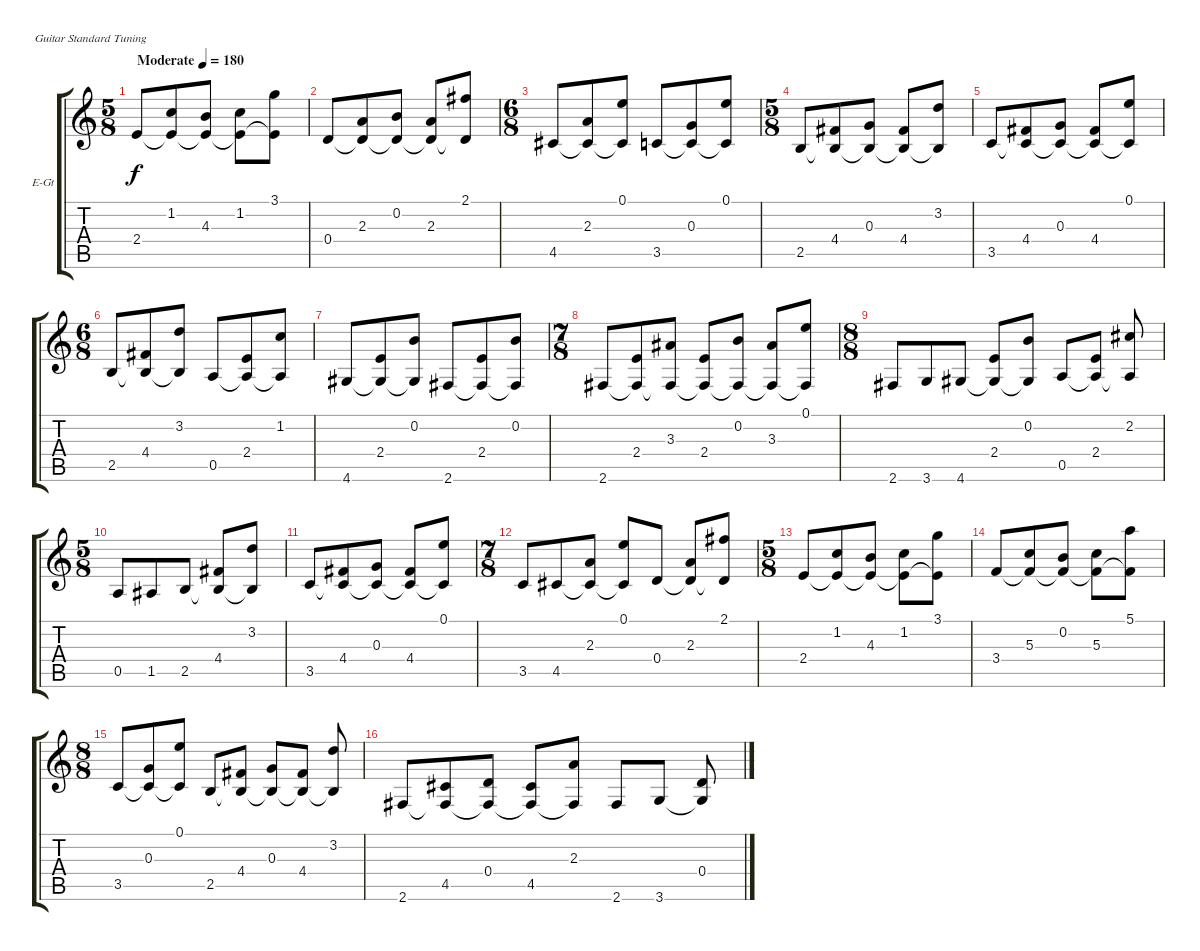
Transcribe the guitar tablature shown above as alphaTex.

\bracketExtendMode groupsimilarinstruments
\firstSystemTrackNameOrientation horizontal
\otherSystemsTrackNameOrientation horizontal
\track ("Paco" "E-Gt") {instrument electricguitarclean}
\staff {score tabs}
\tuning (E4 B3 G3 D3 A2 E2)
\ts (5 8)
\beaming (8 3 2)
\tempo (180 "Moderate")
\clef g2
\scale
0.39527
\ks c
2.4.8{dy f instrument electricguitarclean} (1.2 2.4{t}).8 (4.3 2.4{t}).8 (1.2 2.4{t}).8 (3.1 2.4{t}).8 |
\scale
0.209459 0.4.8 (2.3 0.4{t}).8 (0.2 0.4{t}).8 (2.3 0.4{t}).8 (2.1 0.4{t}).8 |
\ts (6 8)
\beaming (8 3 3)
\scale
0.39527 4.5.8 (2.3 4.5{t}).8 (0.1 4.5{t}).8 3.5.8 (0.3 3.5{t}).8 (0.1 3.5{t}).8 |
\ts (5 8)
\beaming (8 3 2)
\scale
0.39527 2.5.8 (4.4 2.5{t}).8 (0.3 2.5{t}).8 (4.4 2.5{t}).8 (3.2 2.5{t}).8 |
\scale
0.209459 3.5.8 (4.4 3.5{t}).8 (0.3 3.5{t}).8 (4.4 3.5{t}).8 (0.1 3.5{t}).8 |
\ts (6 8)
\beaming (8 3 3)
\scale
0.39527 2.5.8 (4.4 2.5{t}).8 (3.2 2.5{t}).8 0.5.8 (2.4 0.5{t}).8 (1.2 0.5{t}).8 |
\scale
0.209459 4.6.8 (2.4 4.6{t}).8 (0.2 4.6{t}).8 2.6.8 (2.4 2.6{t}).8 (0.2 2.6{t}).8 |
\ts (7 8)
\beaming (8 3 2 2)
\scale
0.39527 2.6.8 (2.4 2.6{t}).8 (3.3 2.6{t}).8 (2.4 2.6{t}).8 (0.2 2.6{t}).8 (3.3 2.6{t}).8 (0.1 2.6{t}).8 |
\ts (8 8)
\scale
0.39527 2.6.8 3.6.8 4.6.8 (2.4 4.6{t}).8 (0.2 4.6{t}).8 0.5.8 (2.4 0.5{t}).8 (2.2 0.5{t}).8 |
\ts (5 8)
\scale
0.39527 0.5.8 1.5.8 2.5.8 (4.4 2.5{t}).8 (3.2 2.5{t}).8 |
\scale
0.209459 3.5.8 (4.4 3.5{t}).8 (0.3 3.5{t}).8 (4.4 3.5{t}).8 (0.1 3.5{t}).8 |
\ts (7 8)
\scale
0.39527 3.5.8 4.5.8 (2.3 4.5{t}).8 (0.1 4.5{t}).8 0.4.8 (2.3 0.4{t}).8 (2.1 0.4{t}).8 |
\ts (5 8)
\scale
0.39527 2.4.8 (1.2 2.4{t}).8 (4.3 2.4{t}).8 (1.2 2.4{t}).8 (3.1 2.4{t}).8 |
\scale
0.209459 3.4.8 (5.3 3.4{t}).8 (0.2 3.4{t}).8 (5.3 3.4{t}).8 (5.1 3.4{t}).8 |
\ts (8 8)
\scale
0.39527 3.5.8 (0.3 3.5{t}).8 (0.1 3.5{t}).8 2.5.8 (4.4 2.5{t}).8 (0.3 2.5{t}).8 (4.4 2.5{t}).8 (3.2 2.5{t}).8 |
\scale
0.333333 2.6.8 (4.5 2.6{t}).8 (0.4 2.6{t}).8 (4.5 2.6{t}).8 (2.3 2.6{t}).8 2.6.8 3.6.8 (0.4 3.6{t}).8
